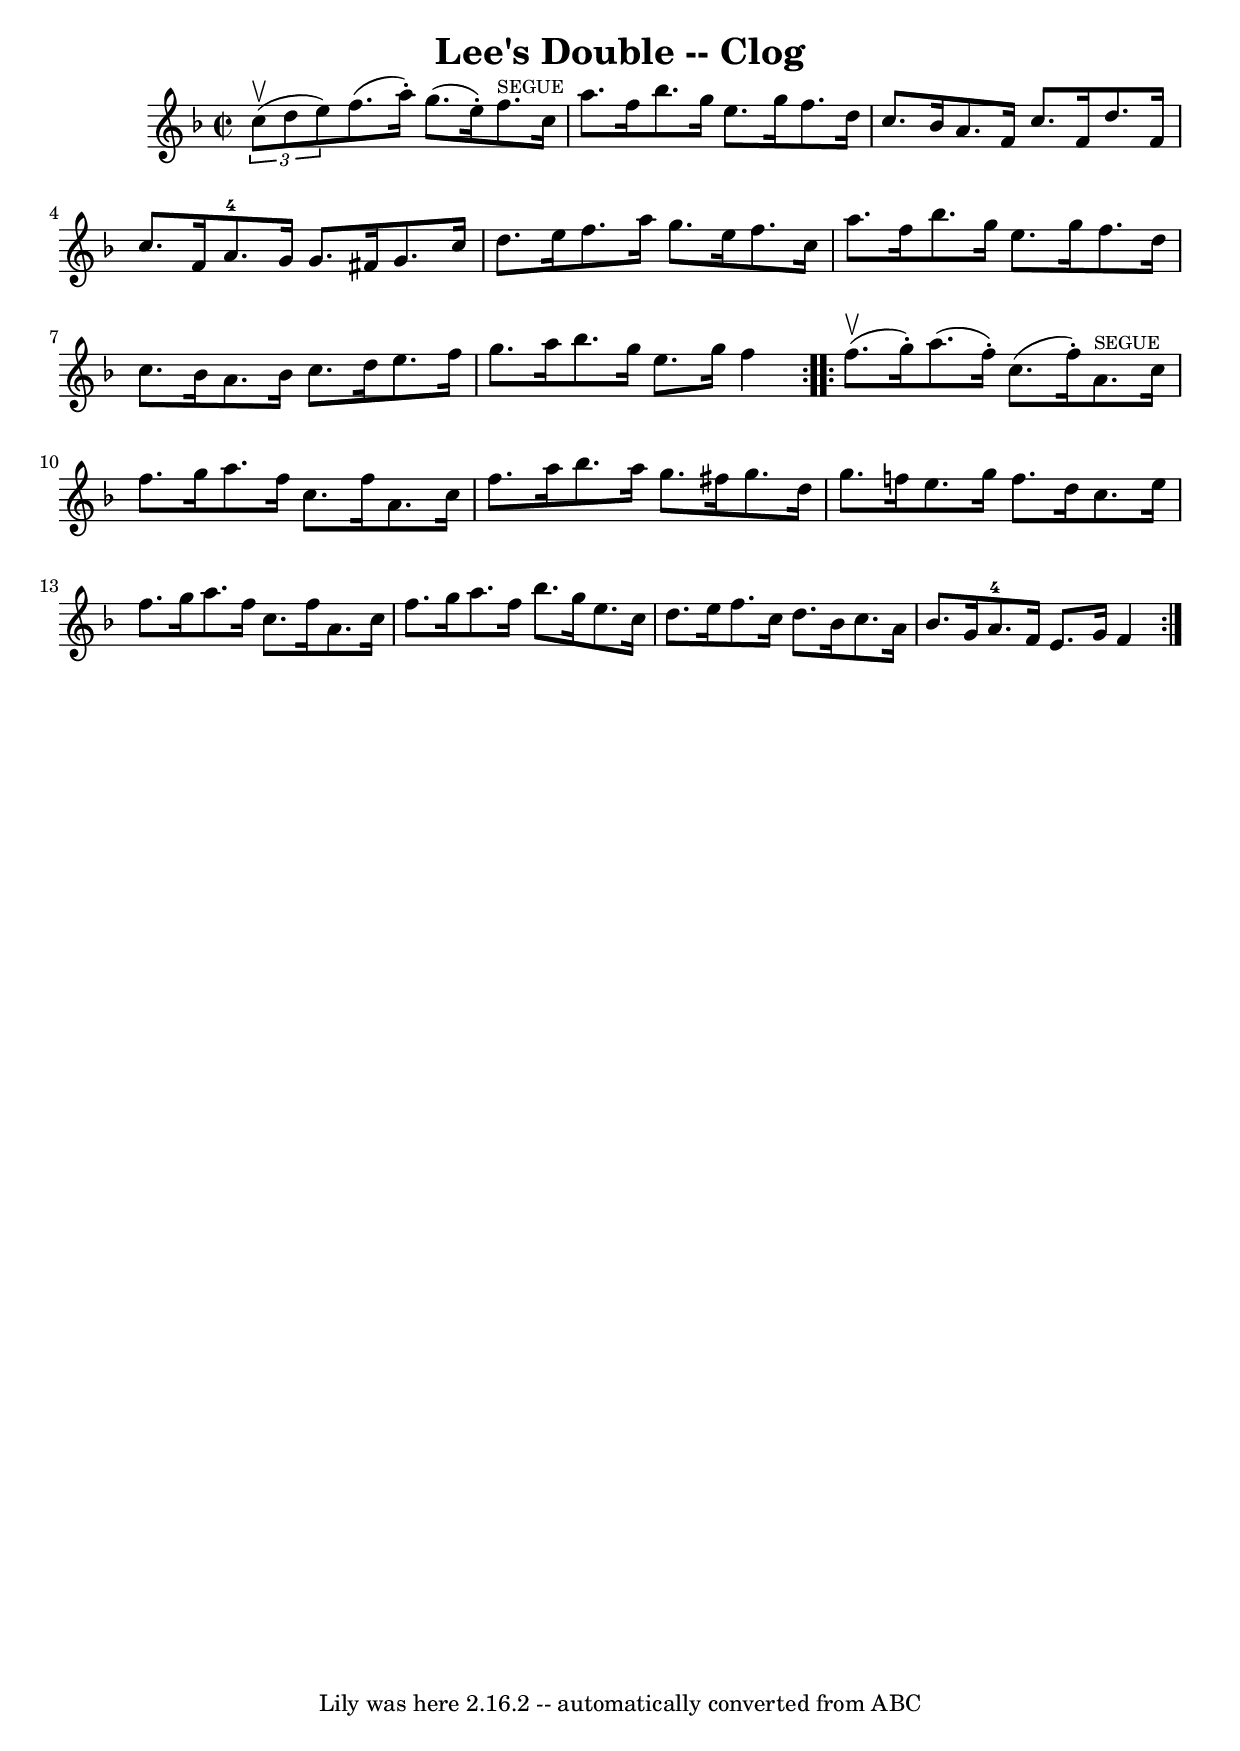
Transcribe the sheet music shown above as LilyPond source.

\version "2.16.2"
\include "Mammoth.ily"
\header {
  %% book = "Ryan's Mammoth Collection"
  crossRefNumber = "1"
  footnotes = "\\\\160 956"
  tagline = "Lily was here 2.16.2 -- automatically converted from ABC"
  title = "Lee's Double -- Clog"

}
voicedefault =  {



  \repeat volta 2 {

    \override Staff.TimeSignature #'style = #'C
    \time 2/2 
    \key f \major
    \times 2/3 { c''8^\upbow(d''8 e''8) 
	       }   
    |
    f''8. (a''16 -.) g''8. (e''16 -.) f''8.^\segue   
    c''16 a''8. f''16    |
    bes''8. g''16 e''8. g''16    
    f''8. d''16 c''8. bes'16    |
    a'8. f'16 c''8. f'16 
    d''8. f'16 c''8. f'16    |
    a'8.-4 g'16 g'8.    
    fis'16 g'8. c''16 d''8. e''16    |
    f''8. a''16    
    g''8. e''16 f''8. c''16 a''8. f''16    |
    bes''8.    
    g''16 e''8. g''16 f''8. d''16 c''8. bes'16    |
    a'8. 
    bes'16 c''8. d''16 e''8. f''16 g''8. a''16    |
    
    bes''8. g''16 e''8. g''16 f''4  
  }     
  \repeat volta 2 {
    f''8.^\upbow(g''16 -.) |
    a''8. (f''16 -.) c''8. (f''16 -. -) a'8.^\segue c''16 f''8. g''16    |
    a''8. f''16    
    c''8. f''16 a'8. c''16 f''8. a''16    |
    bes''8.    
    a''16 g''8. fis''16 g''8. d''16 g''8. f''!16    |
    
    e''8. g''16 f''8. d''16 c''8. e''16 f''8. g''16    
    |
    a''8. f''16 c''8. f''16 a'8. c''16 f''8.    
    g''16    |
    a''8. f''16 bes''8. g''16 e''8. c''16    
    d''8. e''16    |
    f''8. c''16 d''8. bes'16 c''8. a'16 
    bes'8. g'16    |
    a'8.-4 f'16 e'8. g'16 f'4  
  }  
  

}

\score{
  <<

    \context Staff="default"
    {
      \voicedefault 
      
    }

  >>
  \layout {
    
  }
  \midi {
  }

}
